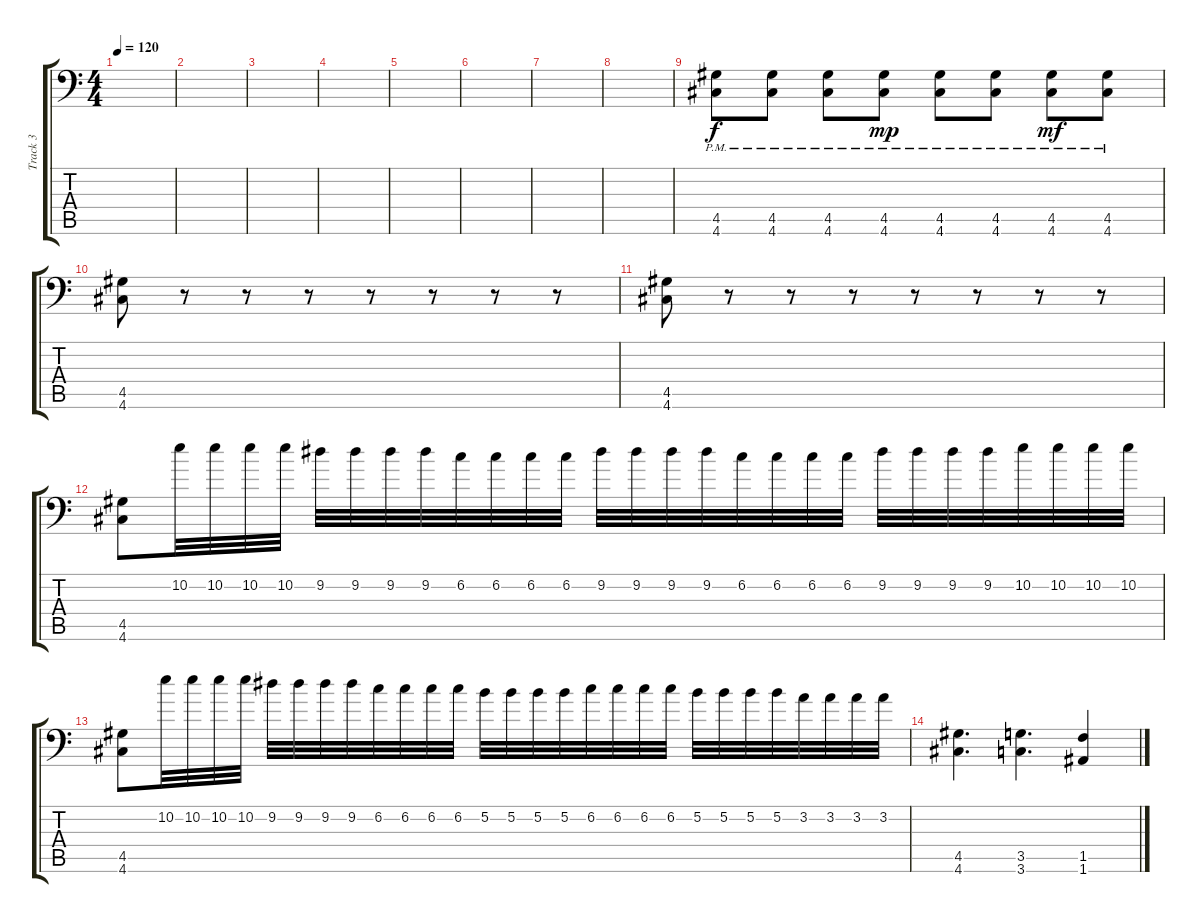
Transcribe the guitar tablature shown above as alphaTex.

\track ("Track 3" "Track 3") {instrument distortionguitar}
\staff {score tabs}
\tuning (B3 Gb3 D3 A2 E2 A1) {hide}
\ts (4 4)
\tempo 120
\clef f4
\ks c
|
|
|
|
|
|
|
|
(4.5{pm} 4.6{pm}).8 (4.5{pm} 4.6{pm}).8 (4.5{pm} 4.6{pm}).8 (4.5{pm} 4.6{pm}).8{dy mp} (4.5{pm} 4.6{pm}).8 (4.5{pm} 4.6{pm}).8 (4.5{pm} 4.6{pm}).8{dy mf} (4.5{pm} 4.6{pm}).8 |
(4.5 4.6).8 r.8 r.8 r.8 r.8 r.8 r.8 r.8 |
(4.5 4.6).8 r.8 r.8 r.8 r.8 r.8 r.8 r.8 |
(4.5 4.6).8 10.2.32 10.2.32 10.2.32 10.2.32 9.2.32 9.2.32 9.2.32 9.2.32 6.2.32 6.2.32 6.2.32 6.2.32 9.2.32 9.2.32 9.2.32 9.2.32 6.2.32 6.2.32 6.2.32 6.2.32 9.2.32 9.2.32 9.2.32 9.2.32 10.2.32 10.2.32 10.2.32 10.2.32 |
(4.5 4.6).8 10.2.32 10.2.32 10.2.32 10.2.32 9.2.32 9.2.32 9.2.32 9.2.32 6.2.32 6.2.32 6.2.32 6.2.32 5.2.32 5.2.32 5.2.32 5.2.32 6.2.32 6.2.32 6.2.32 6.2.32 5.2.32 5.2.32 5.2.32 5.2.32 3.2.32 3.2.32 3.2.32 3.2.32 |
(4.5 4.6).4{d} (3.5 3.6).4{d} (1.5 1.6).4
